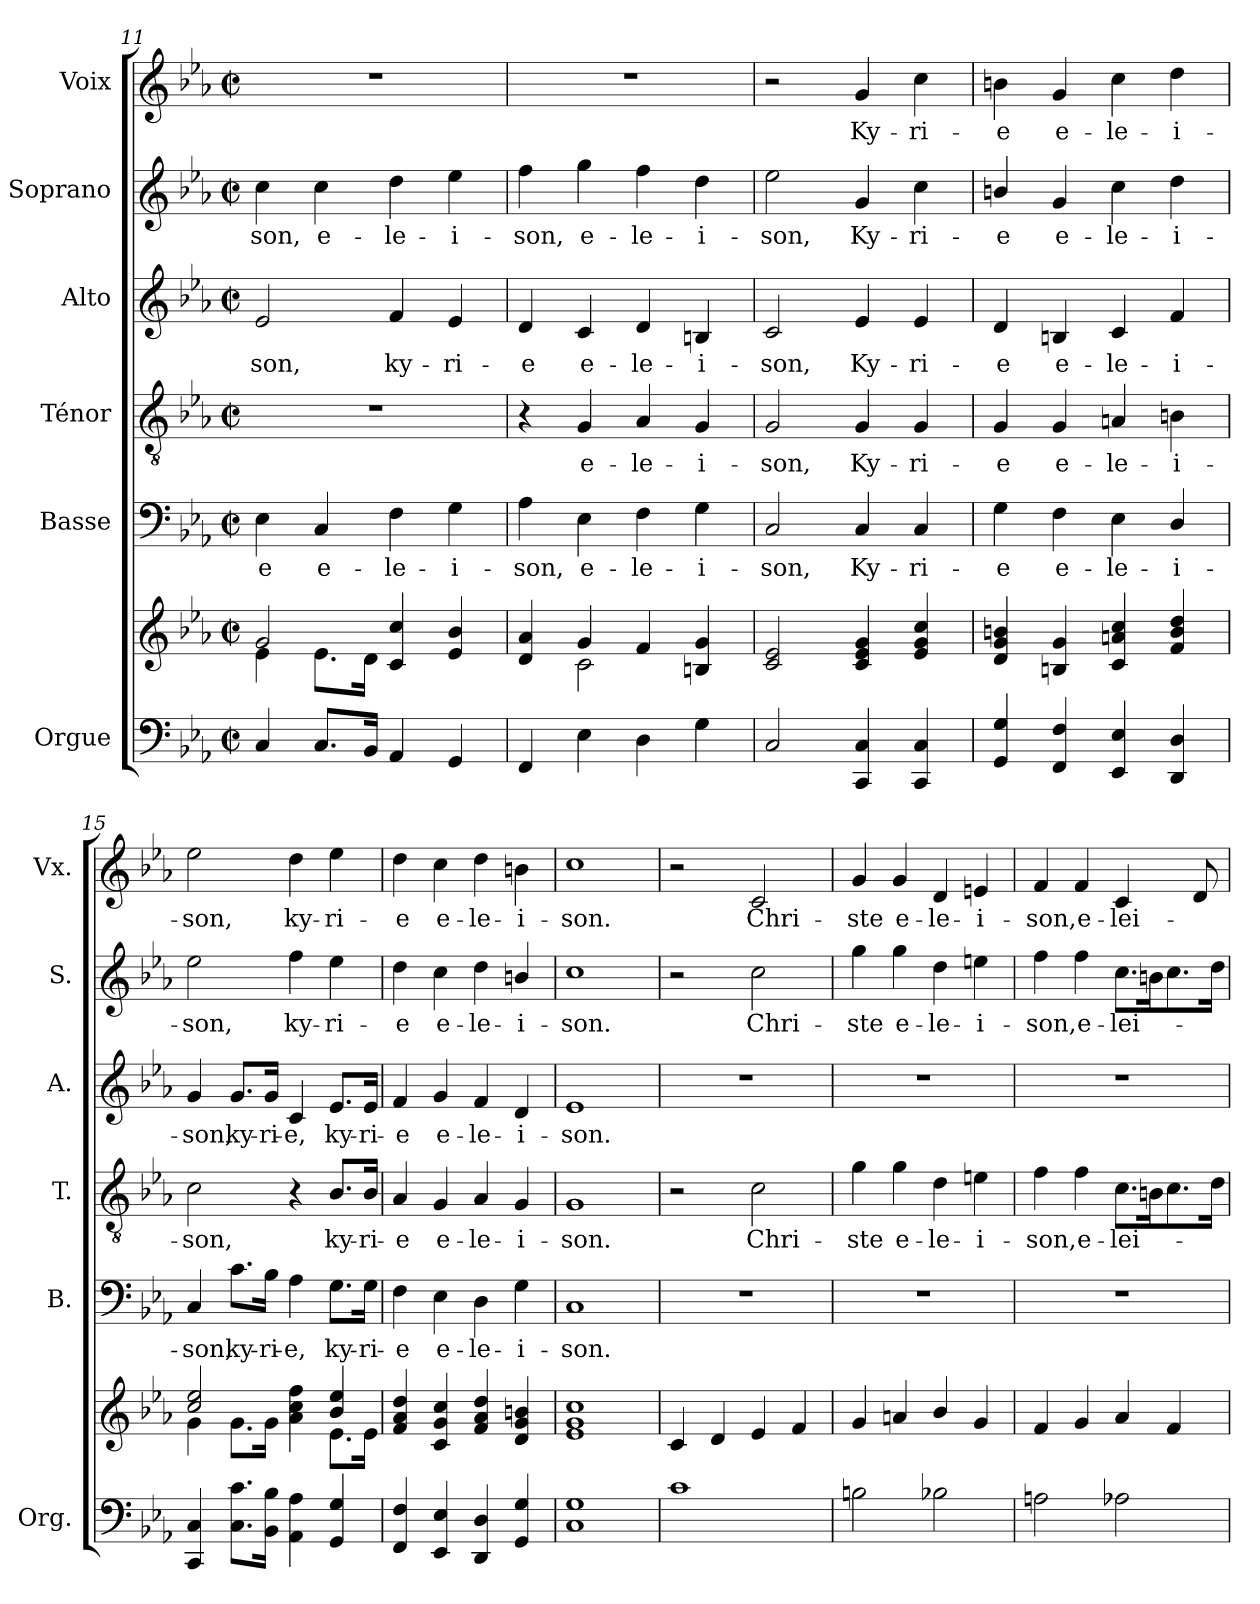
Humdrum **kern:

**kern	**kern	**kern	**text	**kern	**text	**kern	**text	**kern	**text	**kern	**text
*part6	*part6	*part5	*part5	*part4	*part4	*part3	*part3	*part2	*part2	*part1	*part1
*staff7	*staff6	*staff5	*staff5	*staff4	*staff4	*staff3	*staff3	*staff2	*staff2	*staff1	*staff1
*I"Orgue	*	*I"Basse	*	*I"Ténor	*	*I"Alto	*	*I"Soprano	*	*I"Voix	*
*I'Org.	*	*I'B.	*	*I'T.	*	*I'A.	*	*I'S.	*	*I'Vx.	*
*clefF4	*clefG2	*clefF4	*	*clefGv2	*	*clefG2	*	*clefG2	*	*clefG2	*
*k[b-e-a-]	*k[b-e-a-]	*k[b-e-a-]	*	*k[b-e-a-]	*	*k[b-e-a-]	*	*k[b-e-a-]	*	*k[b-e-a-]	*
*M2/2	*M2/2	*M2/2	*	*M2/2	*	*M2/2	*	*M2/2	*	*M2/2	*
*met(c|)	*met(c|)	*met(c|)	*	*met(c|)	*	*met(c|)	*	*met(c|)	*	*met(c|)	*
=11	=11	=11	=11	=11	=11	=11	=11	=11	=11	=11	=11
*	*^	*	*	*	*	*	*	*	*	*	*
!	!	!	!	!LO:LY:b	!	!	!	!LO:LY:b	!	!LO:LY:b	!	!
4C/	2g/	4e-\	4E-\	-e	1r	.	2e-/	-son,	4cc\	-son,	1r	.
!	!	!	!	!LO:LY:b	!	!	!	!	!	!LO:LY:b	!	!
8.C/L	.	8.e-\L	4C/	e-	.	.	.	.	4cc\	e-	.	.
16BB-/Jk	.	16d\Jk	.	.	.	.	.	.	.	.	.	.
!	!	!	!	!LO:LY:b	!	!	!	!LO:LY:b	!	!LO:LY:b	!	!
4AA-/	4c/ 4cc/	2ryy	4F\	-le-	.	.	4f/	ky-	4dd\	-le-	.	.
!	!	!	!	!LO:LY:b	!	!	!	!LO:LY:b	!	!LO:LY:b	!	!
4GG/	4e-/ 4b-/	.	4G\	-i-	.	.	4e-/	-ri-	4ee-\	-i-	.	.
!!LO:PB:g=z
=12	=12	=12	=12	=12	=12	=12	=12	=12	=12	=12	=12	=12
!	!	!	!	!LO:LY:b	!	!	!	!LO:LY:b	!	!LO:LY:b	!	!
4FF/	4d/ 4a-/	4ryy	4A-\	-son,	4r	.	4d/	-e	4ff\	-son,	1r	.
!	!	!	!	!LO:LY:b	!	!LO:LY:b	!	!LO:LY:b	!	!LO:LY:b	!	!
4E-\	4g/	2c\	4E-\	e-	4G/	e-	4c/	e-	4gg\	e-	.	.
!	!	!	!	!LO:LY:b	!	!LO:LY:b	!	!LO:LY:b	!	!LO:LY:b	!	!
4D\	4f/	.	4F\	-le-	4A-/	-le-	4d/	-le-	4ff\	-le-	.	.
!	!	!	!	!LO:LY:b	!	!LO:LY:b	!	!LO:LY:b	!	!LO:LY:b	!	!
4G\	4Bn/ 4g/	4ryy	4G\	-i-	4G/	-i-	4Bn/	-i-	4dd\	-i-	.	.
=13	=13	=13	=13	=13	=13	=13	=13	=13	=13	=13	=13	=13
!	!	!	!	!LO:LY:b	!	!LO:LY:b	!	!LO:LY:b	!	!LO:LY:b	!	!
2C/	2c/ 2e-/	2ryy	2C/	-son,	2G/	-son,	2c/	-son,	2ee-\	-son,	2r	.
!	!	!	!	!LO:LY:b	!	!LO:LY:b	!	!LO:LY:b	!	!LO:LY:b	!	!
4CC/ 4C/	4c/ 4e-/ 4g/	2ryy	4C/	Ky-	4G/	Ky-	4e-/	Ky-	4g/	Ky-	4g	Ky-
!	!	!	!	!LO:LY:b	!	!LO:LY:b	!	!LO:LY:b	!	!LO:LY:b	!	!
4CC/ 4C/	4e-/ 4g/ 4cc/	.	4C/	-ri-	4G/	-ri-	4e-/	-ri-	4cc\	-ri-	4cc	-ri-
*	*v	*v	*	*	*	*	*	*	*	*	*	*
=14	=14	=14	=14	=14	=14	=14	=14	=14	=14	=14	=14
!	!	!	!LO:LY:b	!	!LO:LY:b	!	!LO:LY:b	!	!LO:LY:b	!	!
4GG/ 4G/	4d/ 4g/ 4bn/	4G\	-e	4G/	-e	4d/	-e	4bn/	-e	4bn	-e
!	!	!	!LO:LY:b	!	!LO:LY:b	!	!LO:LY:b	!	!LO:LY:b	!	!
4FF/ 4F/	4Bn/ 4g/	4F\	e-	4G/	e-	4Bn/	e-	4g/	e-	4g	e-
!	!	!	!LO:LY:b	!	!LO:LY:b	!	!LO:LY:b	!	!LO:LY:b	!	!
4EE-/ 4E-/	4c/ 4an/ 4cc/	4E-\	-le-	4An/	-le-	4c/	-le-	4cc\	-le-	4cc	-le-
!	!	!	!LO:LY:b	!	!LO:LY:b	!	!LO:LY:b	!	!LO:LY:b	!	!
4DD/ 4D/	4f/ 4b/ 4dd/	4D/	-i-	4Bn\	-i-	4f/	-i-	4dd\	-i-	4dd	-i-
=15	=15	=15	=15	=15	=15	=15	=15	=15	=15	=15	=15
*	*^	*	*	*	*	*	*	*	*	*	*
!	!	!	!	!LO:LY:b	!	!LO:LY:b	!	!LO:LY:b	!	!LO:LY:b	!	!
4CC/ 4C/	2cc/ 2ee-/	4g\	4C/	-son,	2c\	-son,	4g/	-son,	2ee-\	-son,	2ee-	-son,
!	!	!	!	!LO:LY:b	!	!	!	!LO:LY:b	!	!	!	!
8.C\ 8.c\L	.	8.g\L	8.c\L	ky-	.	.	8.g/L	ky-	.	.	.	.
!	!	!	!	!LO:LY:b	!	!	!	!LO:LY:b	!	!	!	!
16BB-\ 16B-\Jk	.	16g\Jk	16B-\Jk	-ri-	.	.	16g/Jk	-ri-	.	.	.	.
!	!	!	!	!LO:LY:b	!	!	!	!LO:LY:b	!	!LO:LY:b	!	!
4AA-\ 4A-\	4a-\ 4cc\ 4ff\	4ryy	4A-\	-e,	4r	.	4c/	-e,	4ff\	ky-	4dd	ky-
!	!	!	!	!LO:LY:b	!	!LO:LY:b	!	!LO:LY:b	!	!LO:LY:b	!	!
4GG/ 4G/	4b-/ 4ee-/	8.e-\L	8.G\L	ky-	8.B-/L	ky-	8.e-/L	ky-	4ee-\	-ri-	4ee-	-ri-
!	!	!	!	!LO:LY:b	!	!LO:LY:b	!	!LO:LY:b	!	!	!	!
.	.	16e-\Jk	16G\Jk	-ri-	16B-/Jk	-ri-	16e-/Jk	-ri-	.	.	.	.
=16	=16	=16	=16	=16	=16	=16	=16	=16	=16	=16	=16	=16
!	!	!	!	!LO:LY:b	!	!LO:LY:b	!	!LO:LY:b	!	!LO:LY:b	!	!
*	*v	*v	*	*	*	*	*	*	*	*	*	*
4FF/ 4F/	4f/ 4a-/ 4dd/	4F\	-e	4A-/	-e	4f/	-e	4dd\	-e	4dd	-e
!	!	!	!LO:LY:b	!	!LO:LY:b	!	!LO:LY:b	!	!LO:LY:b	!	!
4EE-/ 4E-/	4c/ 4g/ 4cc/	4E-\	e-	4G/	e-	4g/	e-	4cc\	e-	4cc	e-
!	!	!	!LO:LY:b	!	!LO:LY:b	!	!LO:LY:b	!	!LO:LY:b	!	!
4DD/ 4D/	4f/ 4a-/ 4dd/	4D\	-le-	4A-/	-le-	4f/	-le-	4dd\	-le-	4dd	-le-
!	!	!	!LO:LY:b	!	!LO:LY:b	!	!LO:LY:b	!	!LO:LY:b	!	!
4GG/ 4G/	4d/ 4g/ 4bn/	4G\	-i-	4G/	-i-	4d/	-i-	4bn/	-i-	4bn	-i-
=17	=17	=17	=17	=17	=17	=17	=17	=17	=17	=17	=17
*	*^	*	*	*	*	*	*	*	*	*	*
!	!	!	!	!LO:LY:b	!	!LO:LY:b	!	!LO:LY:b	!	!LO:LY:b	!	!
1C 1G	1cc	1e- 1g	1C	-son.	1G	-son.	1e-	-son.	1cc	-son.	1cc	-son.
*	*v	*v	*	*	*	*	*	*	*	*	*	*
=18	=18	=18	=18	=18	=18	=18	=18	=18	=18	=18	=18
1c	4c/	1r	.	2r	.	1r	.	2r	.	2r	.
.	4d/	.	.	.	.	.	.	.	.	.	.
!	!	!	!	!	!LO:LY:b	!	!	!	!LO:LY:b	!	!
.	4e-/	.	.	2c\	Chri-	.	.	2cc\	Chri-	2c	Chri-
.	4f/	.	.	.	.	.	.	.	.	.	.
!!LO:LB:g=z
=19	=19	=19	=19	=19	=19	=19	=19	=19	=19	=19	=19
!	!	!	!	!	!LO:LY:b	!	!	!	!LO:LY:b	!	!
2Bn\	4g/	1r	.	4g\	-ste	1r	.	4gg\	-ste	4g	-ste
!	!	!	!	!	!LO:LY:b	!	!	!	!LO:LY:b	!	!
.	4an/	.	.	4g\	e-	.	.	4gg\	e-	4g	e-
!	!	!	!	!	!LO:LY:b	!	!	!	!LO:LY:b	!	!
2B-X\	4b-/	.	.	4d\	-le-	.	.	4dd\	-le-	4d	-le-
!	!	!	!	!	!LO:LY:b	!	!	!	!LO:LY:b	!	!
.	4g/	.	.	4en\	-i-	.	.	4een\	-i-	4en	-i-
=20	=20	=20	=20	=20	=20	=20	=20	=20	=20	=20	=20
!	!	!	!	!	!LO:LY:b	!	!	!	!LO:LY:b	!	!
2An\	4f/	1r	.	4f\	-son,	1r	.	4ff\	-son,	4f	-son,
!	!	!	!	!	!LO:LY:b	!	!	!	!LO:LY:b	!	!
.	4g/	.	.	4f\	e-	.	.	4ff\	e-	4f	e-
!	!	!	!	!	!LO:LY:b	!	!	!	!LO:LY:b	!LO:N:vis=4	!
2A-X\	4a-/	.	.	8.c\L	-lei--	.	.	8.cc\L	-lei--	4.c	-lei-
.	.	.	.	16Bn\K	.	.	.	16bn\K	.	.	.
.	4f/	.	.	8.c\	.	.	.	8.cc\	.	.	.
.	.	.	.	.	.	.	.	.	.	8d	.
.	.	.	.	16d\Jk	.	.	.	16dd\Jk	.	.	.
=	=	=	=	=	=	=	=	=	=	=	=
*-	*-	*-	*-	*-	*-	*-	*-	*-	*-	*-	*-
